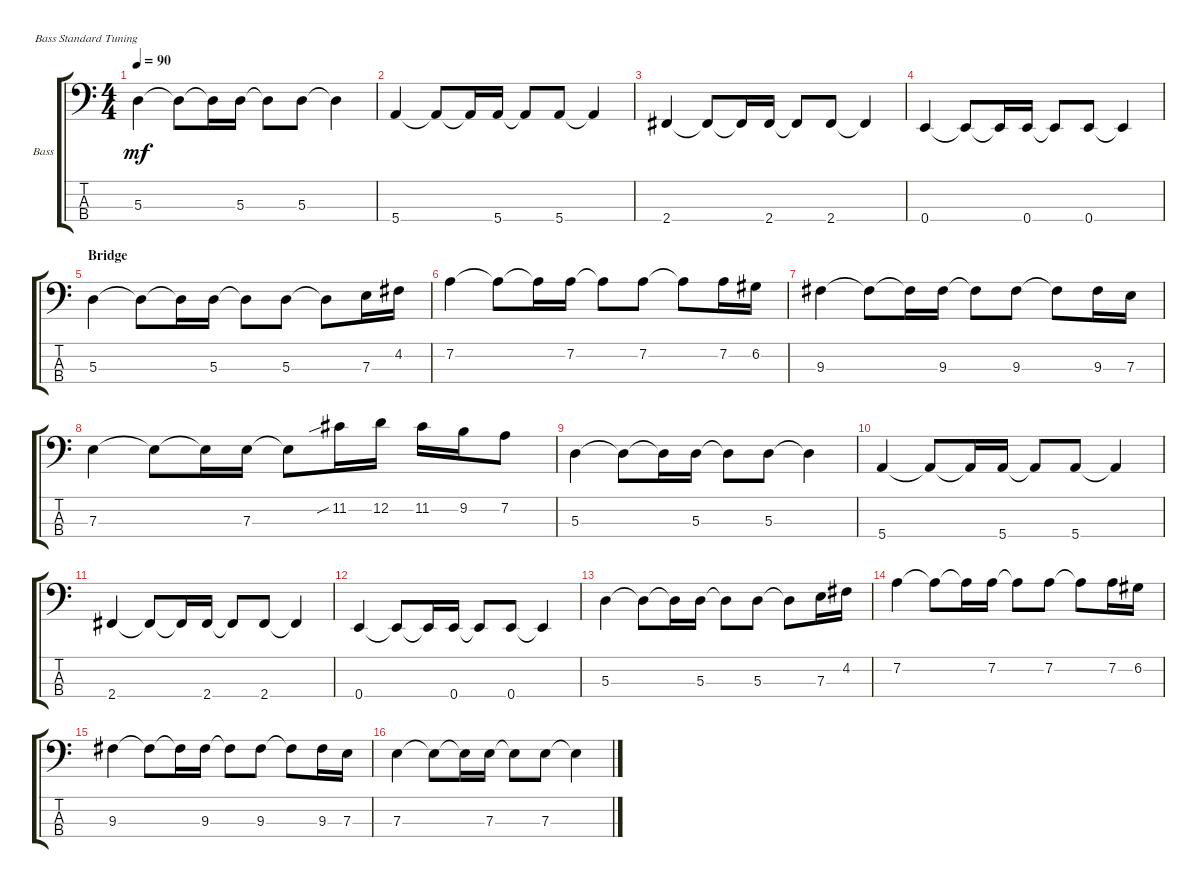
\defaultSystemsLayout 4
\bracketExtendMode groupsimilarinstruments
\firstSystemTrackNameOrientation horizontal
\otherSystemsTrackNameOrientation horizontal
\track ("Bass" "Bass") {instrument electricbassfinger}
\staff {score tabs}
\tuning (G2 D2 A1 E1)
\ts (4 4)
\tempo 90
\clef f4
\scale
0.333333
\ks c
5.3.4{dy mf} 5.3{t}.8 5.3{t}.16 5.3.16 5.3{t}.8 5.3.8 5.3{t}.4 |
\scale
0.333333 5.4.4 5.4{t}.8 5.4{t}.16 5.4.16 5.4{t}.8 5.4.8 5.4{t}.4 |
\scale
0.333333 2.4.4 2.4{t}.8 2.4{t}.16 2.4.16 2.4{t}.8 2.4.8 2.4{t}.4 |
\scale
0.333333 0.4.4 0.4{t}.8 0.4{t}.16 0.4.16 0.4{t}.8 0.4.8 0.4{t}.4 |
\section ("" "Bridge")
\scale
0.333333 5.3.4 5.3{t}.8 5.3{t}.16 5.3.16 5.3{t}.8 5.3.8 5.3{t}.8 7.3.16 4.2.16 |
\scale
0.333333 7.2.4 7.2{t}.8 7.2{t}.16 7.2.16 7.2{t}.8 7.2.8 7.2{t}.8 7.2.16 6.2.16 |
\scale
0.333333 9.3.4 9.3{t}.8 9.3{t}.16 9.3.16 9.3{t}.8 9.3.8 9.3{t}.8 9.3.16 7.3.16 |
\scale
0.333333 7.3.4 7.3{t}.8 7.3{t}.16 7.3.16 7.3{t}.8 11.2{sib}.16 12.2.16 11.2.16 9.2.16 7.2.8 |
\scale
0.333333 5.3.4 5.3{t}.8 5.3{t}.16 5.3.16 5.3{t}.8 5.3.8 5.3{t}.4 |
\scale
0.333333 5.4.4 5.4{t}.8 5.4{t}.16 5.4.16 5.4{t}.8 5.4.8 5.4{t}.4 |
\scale
0.333333 2.4.4 2.4{t}.8 2.4{t}.16 2.4.16 2.4{t}.8 2.4.8 2.4{t}.4 |
\scale
0.333333 0.4.4 0.4{t}.8 0.4{t}.16 0.4.16 0.4{t}.8 0.4.8 0.4{t}.4 |
\scale
0.333333 5.3.4 5.3{t}.8 5.3{t}.16 5.3.16 5.3{t}.8 5.3.8 5.3{t}.8 7.3.16 4.2.16 |
\scale
0.333333 7.2.4 7.2{t}.8 7.2{t}.16 7.2.16 7.2{t}.8 7.2.8 7.2{t}.8 7.2.16 6.2.16 |
\scale
0.333333 9.3.4 9.3{t}.8 9.3{t}.16 9.3.16 9.3{t}.8 9.3.8 9.3{t}.8 9.3.16 7.3.16 |
\scale
0.333333 7.3.4 7.3{t}.8 7.3{t}.16 7.3.16 7.3{t}.8 7.3.8 7.3{t}.4
